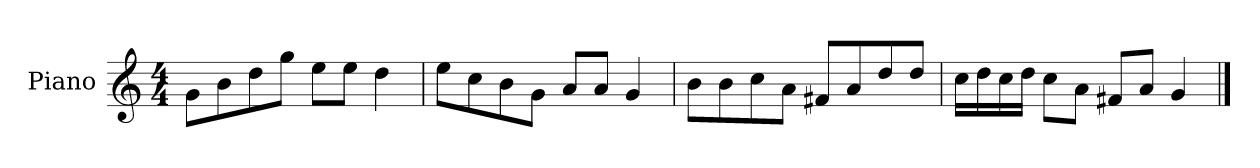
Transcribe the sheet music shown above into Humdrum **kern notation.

**kern
*part1
*staff1
*I"Piano
*I'P-no
*clefG2
*k[]
*M4/4
*MM90
=1
8g\L
8b\
8dd\
8gg\J
8ee\L
8ee\J
4dd\
=2
8ee\L
8cc\
8b\
8g\J
8a/L
8a/J
4g/
=3
8b\L
8b\
8cc\
8a\J
8f#X/L
8a/
8dd/
8dd/J
=4
16cc\LL
16dd\
16cc\
16dd\JJ
8cc\L
8a\J
8f#X/L
8a/J
4g/
==
*-
